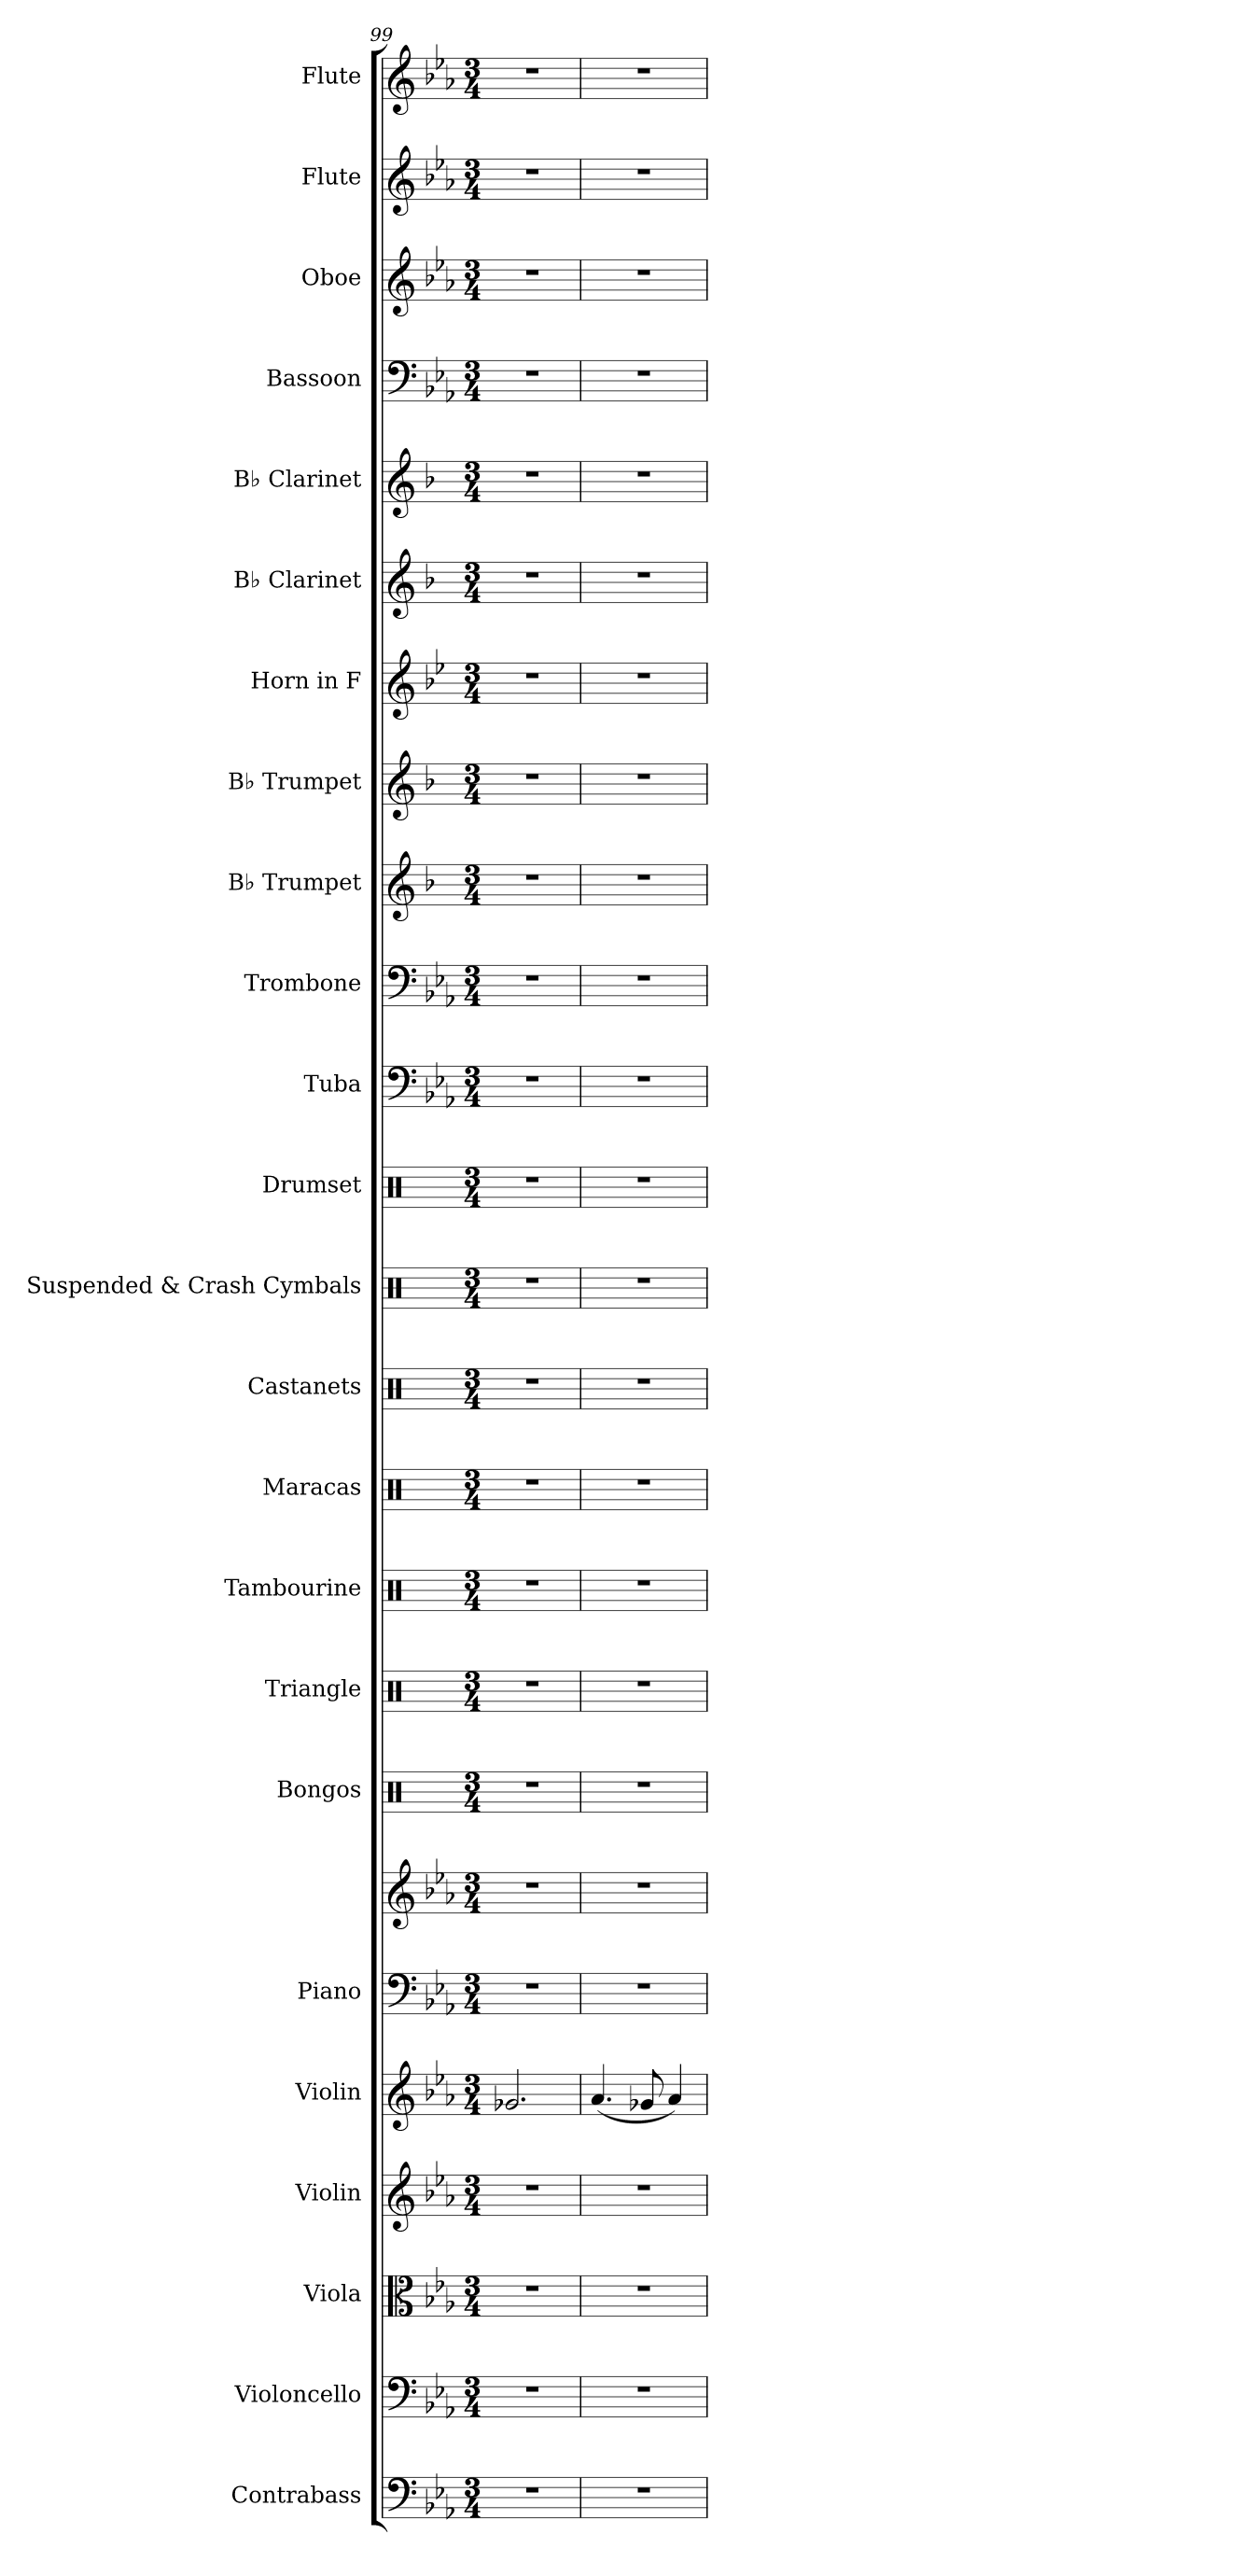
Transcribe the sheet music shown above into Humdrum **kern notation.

**kern	**kern	**kern	**kern	**kern	**kern	**kern	**kern	**kern	**kern	**kern	**kern	**kern	**kern	**kern	**kern	**kern	**kern	**kern	**kern	**kern	**kern	**kern	**kern	**kern
*part24	*part23	*part22	*part21	*part20	*part19	*part19	*part18	*part17	*part16	*part15	*part14	*part13	*part12	*part11	*part10	*part9	*part8	*part7	*part6	*part5	*part4	*part3	*part2	*part1
*staff25	*staff24	*staff23	*staff22	*staff21	*staff20	*staff19	*staff18	*staff17	*staff16	*staff15	*staff14	*staff13	*staff12	*staff11	*staff10	*staff9	*staff8	*staff7	*staff6	*staff5	*staff4	*staff3	*staff2	*staff1
*I"Contrabass	*I"Violoncello	*I"Viola	*I"Violin	*I"Violin	*I"Piano	*	*I"Bongos	*I"Triangle	*I"Tambourine	*I"Maracas	*I"Castanets	*I"Suspended &amp; Crash Cymbals	*I"Drumset	*I"Tuba	*I"Trombone	*I"B♭ Trumpet	*I"B♭ Trumpet	*I"Horn in F	*I"B♭ Clarinet	*I"B♭ Clarinet	*I"Bassoon	*I"Oboe	*I"Flute	*I"Flute
*I'Cb.	*I'Vc.	*I'Vla.	*I'Vln.	*I'Vln.	*I'Pno.	*	*I'Bon.	*I'Trgl.	*I'Tamb.	*I'Mrcs.	*I'Cst.	*I'Cym.	*I'D. Set	*I'Tba.	*I'Tbn.	*I'B♭ Tpt.	*I'B♭ Tpt.	*	*I'B♭ Cl.	*I'B♭ Cl.	*I'Bsn.	*I'Ob.	*I'Fl.	*I'Fl.
*clefF4	*clefF4	*clefC3	*clefG2	*clefG2	*clefF4	*clefG2	*clefX	*clefX	*clefX	*clefX	*clefX	*clefX	*clefX	*clefF4	*clefF4	*clefG2	*clefG2	*clefG2	*clefG2	*clefG2	*clefF4	*clefG2	*clefG2	*clefG2
*ITrd7c12	*	*	*	*	*	*	*	*	*	*	*	*	*	*	*	*ITrd1c2	*ITrd1c2	*ITrd4c7	*ITrd1c2	*ITrd1c2	*	*	*	*
*k[b-e-a-]	*k[b-e-a-]	*k[b-e-a-]	*k[b-e-a-]	*k[b-e-a-]	*k[b-e-a-]	*k[b-e-a-]	*k[]	*k[]	*k[]	*k[]	*k[]	*k[]	*k[]	*k[b-e-a-]	*k[b-e-a-]	*k[b-e-a-]	*k[b-e-a-]	*k[b-e-a-]	*k[b-e-a-]	*k[b-e-a-]	*k[b-e-a-]	*k[b-e-a-]	*k[b-e-a-]	*k[b-e-a-]
*M3/4	*M3/4	*M3/4	*M3/4	*M3/4	*M3/4	*M3/4	*M3/4	*M3/4	*M3/4	*M3/4	*M3/4	*M3/4	*M3/4	*M3/4	*M3/4	*M3/4	*M3/4	*M3/4	*M3/4	*M3/4	*M3/4	*M3/4	*M3/4	*M3/4
=99	=99	=99	=99	=99	=99	=99	=99	=99	=99	=99	=99	=99	=99	=99	=99	=99	=99	=99	=99	=99	=99	=99	=99	=99
2.r	2.r	2.r	2.r	2.g-X/	2.r	2.r	2.r	2.r	2.r	2.r	2.r	2.r	2.r	2.r	2.r	2.r	2.r	2.r	2.r	2.r	2.r	2.r	2.r	2.r
=100	=100	=100	=100	=100	=100	=100	=100	=100	=100	=100	=100	=100	=100	=100	=100	=100	=100	=100	=100	=100	=100	=100	=100	=100
2.r	2.r	2.r	2.r	(4.a-/	2.r	2.r	2.r	2.r	2.r	2.r	2.r	2.r	2.r	2.r	2.r	2.r	2.r	2.r	2.r	2.r	2.r	2.r	2.r	2.r
.	.	.	.	8g-X/	.	.	.	.	.	.	.	.	.	.	.	.	.	.	.	.	.	.	.	.
.	.	.	.	4a-/)	.	.	.	.	.	.	.	.	.	.	.	.	.	.	.	.	.	.	.	.
=	=	=	=	=	=	=	=	=	=	=	=	=	=	=	=	=	=	=	=	=	=	=	=	=
*-	*-	*-	*-	*-	*-	*-	*-	*-	*-	*-	*-	*-	*-	*-	*-	*-	*-	*-	*-	*-	*-	*-	*-	*-
